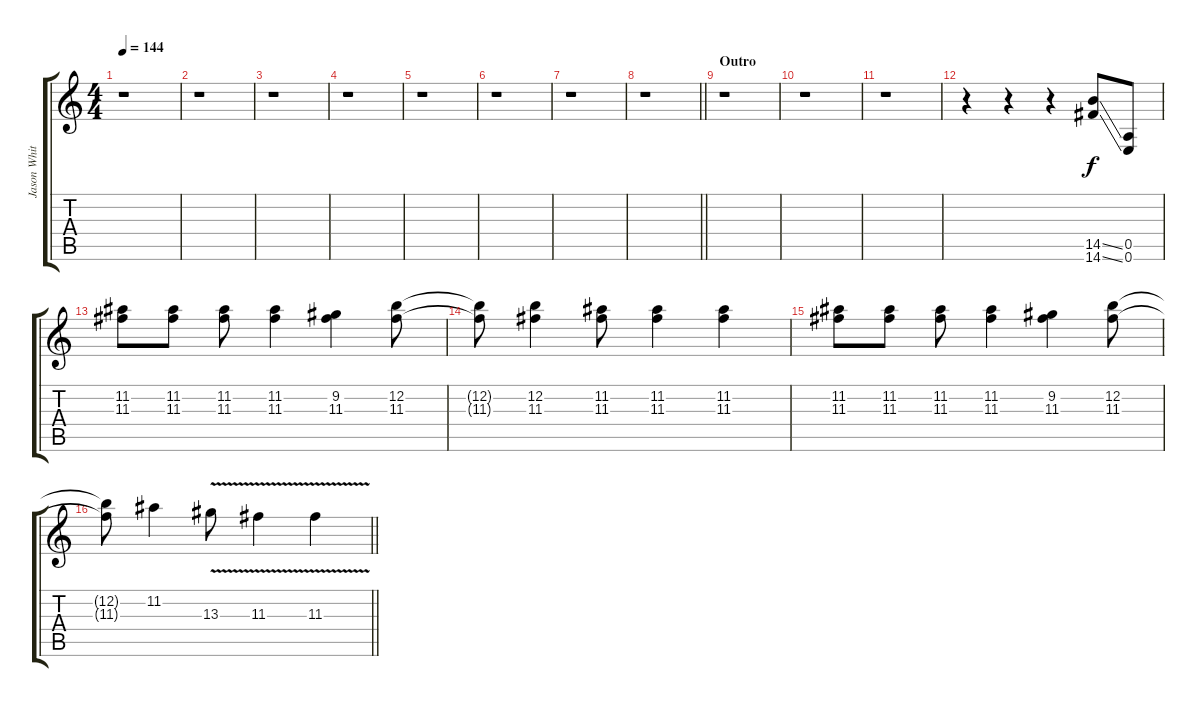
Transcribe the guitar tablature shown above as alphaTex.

\track ("Jason White - Lead Guitar" "Jason Whit") {instrument overdrivenguitar}
\staff {score tabs}
\tuning (E4 B3 G3 D3 A2 E2) {hide}
\ts (4 4)
\tempo 144
\clef g2
\ks c
r.1{dy f} |
r.1 |
r.1 |
r.1 |
r.1 |
r.1 |
r.1 |
\barLineRight lightlight
r.1 |
\section ("" "Outro")
r.1 |
r.1 |
r.1 |
r.4 r.4 r.4 (14.5{ss} 14.6{ss}).8 (0.5 0.6).8 |
(11.2 11.3).8 (11.2 11.3).8 (11.2 11.3).8 (11.2 11.3).4 (9.2 11.3).4 (12.2 11.3).8 |
(12.2{t} 11.3{t}).8 (12.2 11.3).4 (11.2 11.3).8 (11.2 11.3).4 (11.2 11.3).4 |
(11.2 11.3).8 (11.2 11.3).8 (11.2 11.3).8 (11.2 11.3).4 (9.2 11.3).4 (12.2 11.3).8 |
\barLineRight lightlight
(12.2{t} 11.3{t}).8 11.2.4 13.3{v}.8 11.3{v}.4 11.3{v}.4
